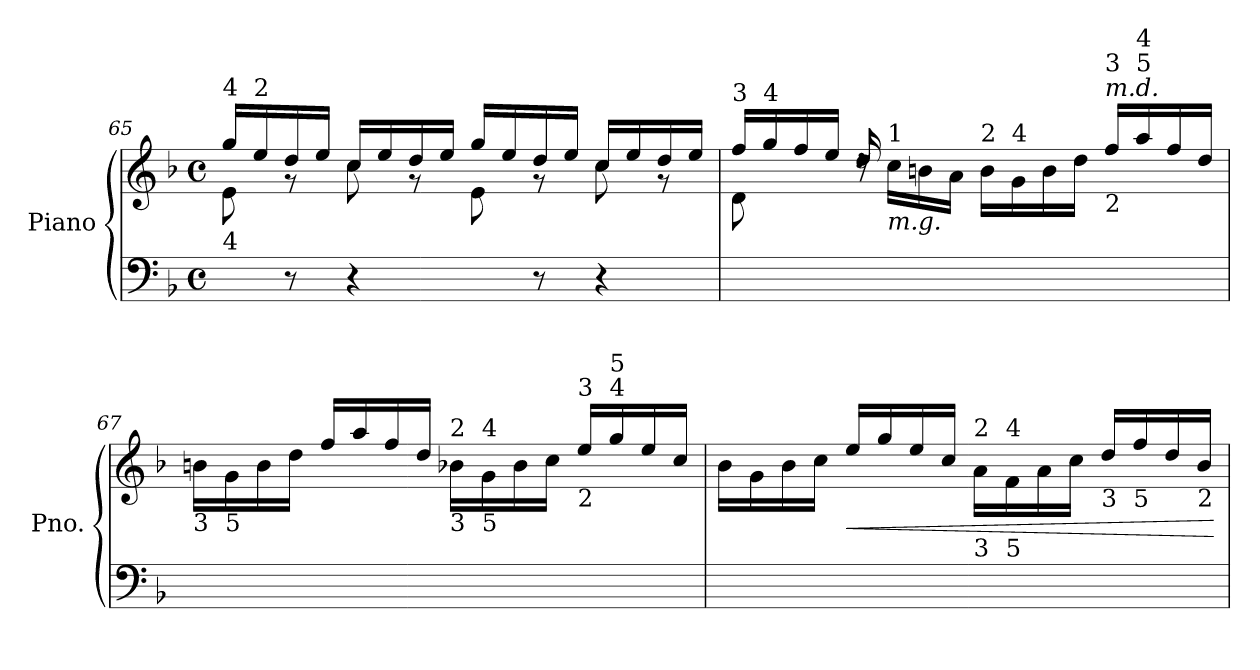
**kern	**kern	**dynam
*part1	*part1	*part1
*staff2	*staff1	*staff1/2
*I"Piano	*	*
*I'Pno.	*	*
*clefF4	*clefG2	*
*k[b-]	*k[b-]	*
*M4/4	*M4/4	*
*met(c)	*met(c)	*
=65	=65	=65
*	*^	*
*	*	*^	*
!	!LO:TX:a:t=4	!	!	!
!LO:TX:a:t=4	!	!	!	!
8ryy	16gg/LL	8ryy	8e\	.
!	!LO:TX:a:t=2	!	!	!
.	16ee/	.	.	.
8r	16dd/	8r	4.ryy	.
.	16ee/JJ	.	.	.
4r	16cc/LL	8cc\	.	.
.	16ee/	.	.	.
.	16dd/	8r	.	.
.	16ee/JJ	.	.	.
8ryy	16gg/LL	8ryy	8e\	.
.	16ee/	.	.	.
8r	16dd/	8r	4.ryy	.
.	16ee/JJ	.	.	.
4r	16cc/LL	8cc\	.	.
.	16ee/	.	.	.
.	16dd/	8r	.	.
.	16ee/JJ	.	.	.
*	*	*v	*v	*
!!LO:LB:g=z
=66	=66	=66	=66
!	!LO:TX:a:t=3	!	!
1ryy	16ff/LL	8d\	.
!	!LO:TX:a:t=4	!	!
.	16gg/	.	.
.	16ff/	8ryy	.
.	16ee/JJ	.	.
.	16dd/	16rdd	.
!	!LO:TX:b:i:t=m.g.	!	!
!	!LO:TX:a:t=1	!	!
.	16cc\LL	2ryy	.
.	16bn\	.	.
.	16a\JJ	.	.
!	!LO:TX:a:t=2	!	!
.	16b\LL	.	.
!	!LO:TX:a:t=4	!	!
.	16g\	.	.
.	16b\	.	.
.	16dd\JJ	.	.
!	!LO:TX:a:i:t=m.d.	!	!
!	!LO:TX:a:t=3	!	!
!	!LO:TX:b:t=2	!	!
.	16ff/LL	.	.
!	!LO:TX:a:t=5	!	!
!	!LO:TX:a:t=4	!	!
.	16aa/	8.ryy	.
.	16ff/	.	.
.	16dd/JJ	.	.
*	*v	*v	*
=67	=67	=67
*^	*	*
!	!	!LO:TX:b:t=3	!
1ryy	1ryy	16bn\LL	.
!	!	!LO:TX:b:t=5	!
.	.	16g\	.
.	.	16b\	.
.	.	16dd\JJ	.
.	.	16ff/LL	.
.	.	16aa/	.
.	.	16ff/	.
.	.	16dd/JJ	.
!	!	!LO:TX:b:t=3	!
!	!	!LO:TX:a:t=2	!
.	.	16b-X\LL	.
!	!	!LO:TX:b:t=5	!
!	!	!LO:TX:a:t=4	!
.	.	16g\	.
.	.	16b-\	.
.	.	16cc\JJ	.
!	!	!LO:TX:b:t=2	!
!	!	!LO:TX:a:t=3	!
.	.	16ee/LL	.
!	!	!LO:TX:a:t=4	!
!	!	!LO:TX:a:t=5	!
.	.	16gg/	.
.	.	16ee/	.
.	.	16cc/JJ	.
*v	*v	*	*
!!LO:LB:g=z
=68	=68	=68
1ryy	16b-\LL	.
.	16g\	.
.	16b-\	.
.	16cc\JJ	.
!	!	!LO:HP:b
.	16ee/LL	<
.	16gg/	.
.	16ee/	.
.	16cc/JJ	.
!	!LO:TX:b:t=3	!
!	!LO:TX:a:t=2	!
.	16a\LL	.
!	!LO:TX:b:t=5	!
!	!LO:TX:a:t=4	!
.	16f\	.
.	16a\	.
.	16cc\JJ	.
!	!LO:TX:b:t=3	!
.	16dd/LL	.
!	!LO:TX:b:t=5	!
.	16ff/	.
.	16dd/	.
!	!LO:TX:b:t=2	!
.	16b-/JJ	.
.	.	[
=	=	=
*-	*-	*-
